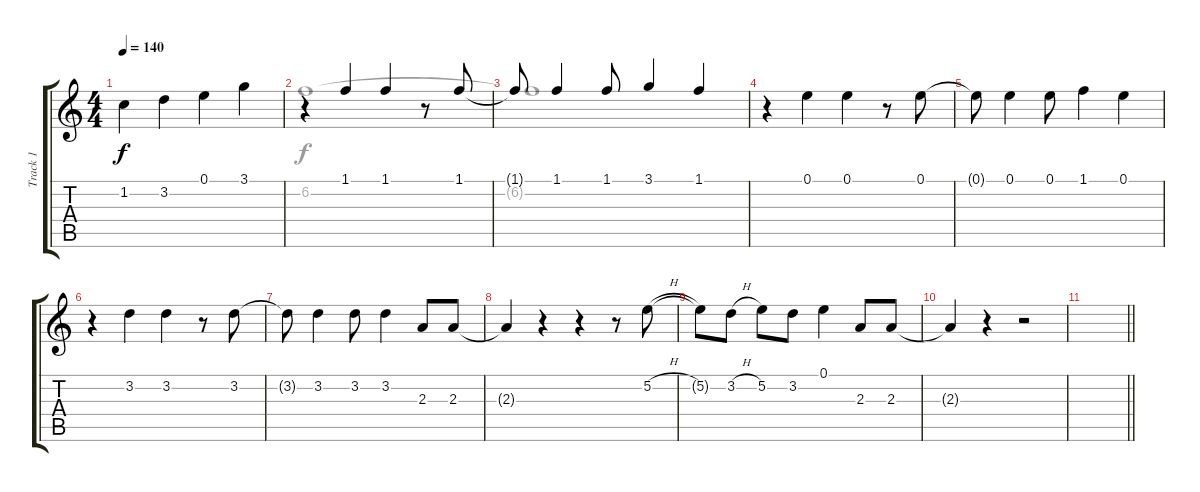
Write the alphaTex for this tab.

\track ("Track 1" "Track 1") {instrument clarinet}
\staff {score tabs}
\tuning (E5 B4 G4 D4 A3 E3) {hide}
\voice
\ts (4 4)
\tempo 140
\clef g2
\ks c
1.2.4{dy f} 3.2.4 0.1.4 3.1.4 |
r.4 1.1.4 1.1.4 r.8 1.1.8 |
1.1{t}.8 1.1.4 1.1.8 3.1.4 1.1.4 |
r.4 0.1.4 0.1.4 r.8 0.1.8 |
0.1{t}.8 0.1.4 0.1.8 1.1.4 0.1.4 |
r.4 3.2.4 3.2.4 r.8 3.2.8 |
3.2{t}.8 3.2.4 3.2.8 3.2.4 2.3.8 2.3.8 |
2.3{t}.4 r.4 r.4 r.8 5.2{h}.8 |
5.2{t}.8 3.2{h}.8 5.2.8 3.2.8 0.1.4 2.3.8 2.3.8 |
2.3{t}.4 r.4 r.2 |
\barLineRight lightlight
|
|
|
|
|
\voice
\clef g2
\ottava regular
\simile none
\ks c
|
6.2.1 |
6.2{t}.1 |
|
|
|
|
|
|
|
\barLineRight lightlight
|
|
|
|
|
